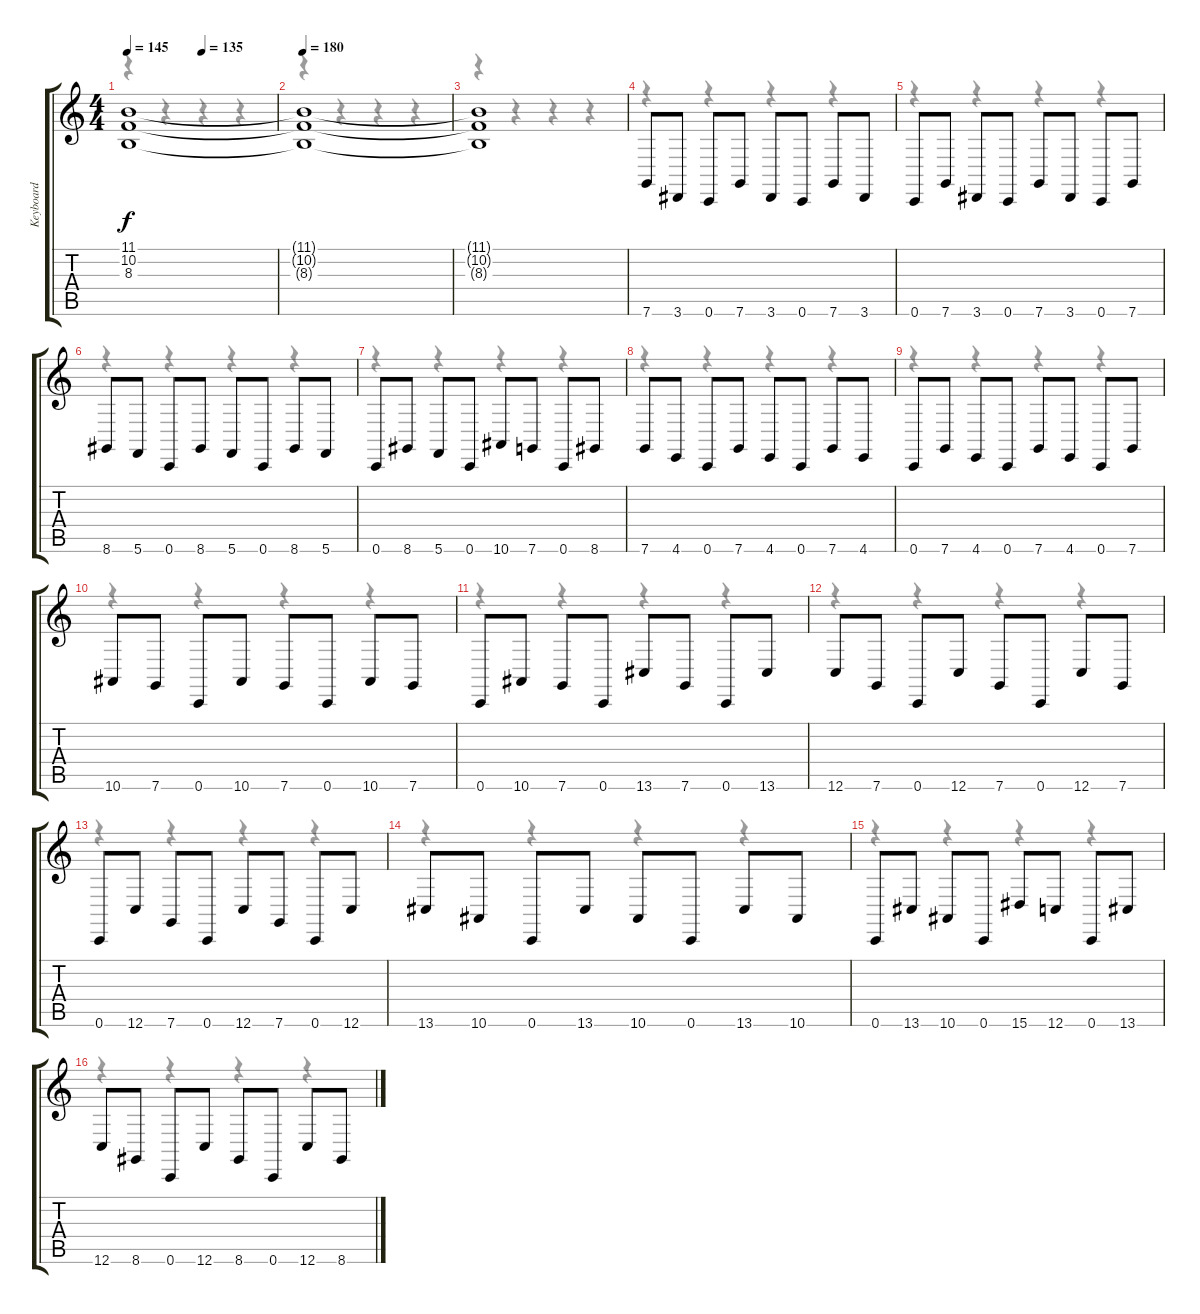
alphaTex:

\track ("Keyboard" "Keyboard") {instrument lead2sawtooth}
\staff {score tabs}
\tuning (C4 G3 Eb3 Bb2 F2 C2) {hide}
\voice
\ts (4 4)
\tempo 145
\tempo (135 0.5)
\clef g2
\ks c
(11.1 10.2 8.3).1{dy f} |
\tempo 180
(11.1{t} 10.2{t} 8.3{t}).1 |
(11.1{t} 10.2{t} 8.3{t}).1 |
7.6.8 3.6.8 0.6.8 7.6.8 3.6.8 0.6.8 7.6.8 3.6.8 |
0.6.8 7.6.8 3.6.8 0.6.8 7.6.8 3.6.8 0.6.8 7.6.8 |
8.6.8 5.6.8 0.6.8 8.6.8 5.6.8 0.6.8 8.6.8 5.6.8 |
0.6.8 8.6.8 5.6.8 0.6.8 10.6.8 7.6.8 0.6.8 8.6.8 |
7.6.8 4.6.8 0.6.8 7.6.8 4.6.8 0.6.8 7.6.8 4.6.8 |
0.6.8 7.6.8 4.6.8 0.6.8 7.6.8 4.6.8 0.6.8 7.6.8 |
10.6.8 7.6.8 0.6.8 10.6.8 7.6.8 0.6.8 10.6.8 7.6.8 |
0.6.8 10.6.8 7.6.8 0.6.8 13.6.8 7.6.8 0.6.8 13.6.8 |
12.6.8 7.6.8 0.6.8 12.6.8 7.6.8 0.6.8 12.6.8 7.6.8 |
0.6.8 12.6.8 7.6.8 0.6.8 12.6.8 7.6.8 0.6.8 12.6.8 |
13.6.8 10.6.8 0.6.8 13.6.8 10.6.8 0.6.8 13.6.8 10.6.8 |
0.6.8 13.6.8 10.6.8 0.6.8 15.6.8 12.6.8 0.6.8 13.6.8 |
12.6.8 8.6.8 0.6.8 12.6.8 8.6.8 0.6.8 12.6.8 8.6.8
\voice
\clef g2
\ottava regular
\simile none
\ks c
r.4{dy f} r.4 r.4 r.4 |
r.4 r.4 r.4 r.4 |
r.4 r.4 r.4 r.4 |
r.4 r.4 r.4 r.4 |
r.4 r.4 r.4 r.4 |
r.4 r.4 r.4 r.4 |
r.4 r.4 r.4 r.4 |
r.4 r.4 r.4 r.4 |
r.4 r.4 r.4 r.4 |
r.4 r.4 r.4 r.4 |
r.4 r.4 r.4 r.4 |
r.4 r.4 r.4 r.4 |
r.4 r.4 r.4 r.4 |
r.4 r.4 r.4 r.4 |
r.4 r.4 r.4 r.4 |
r.4 r.4 r.4 r.4
